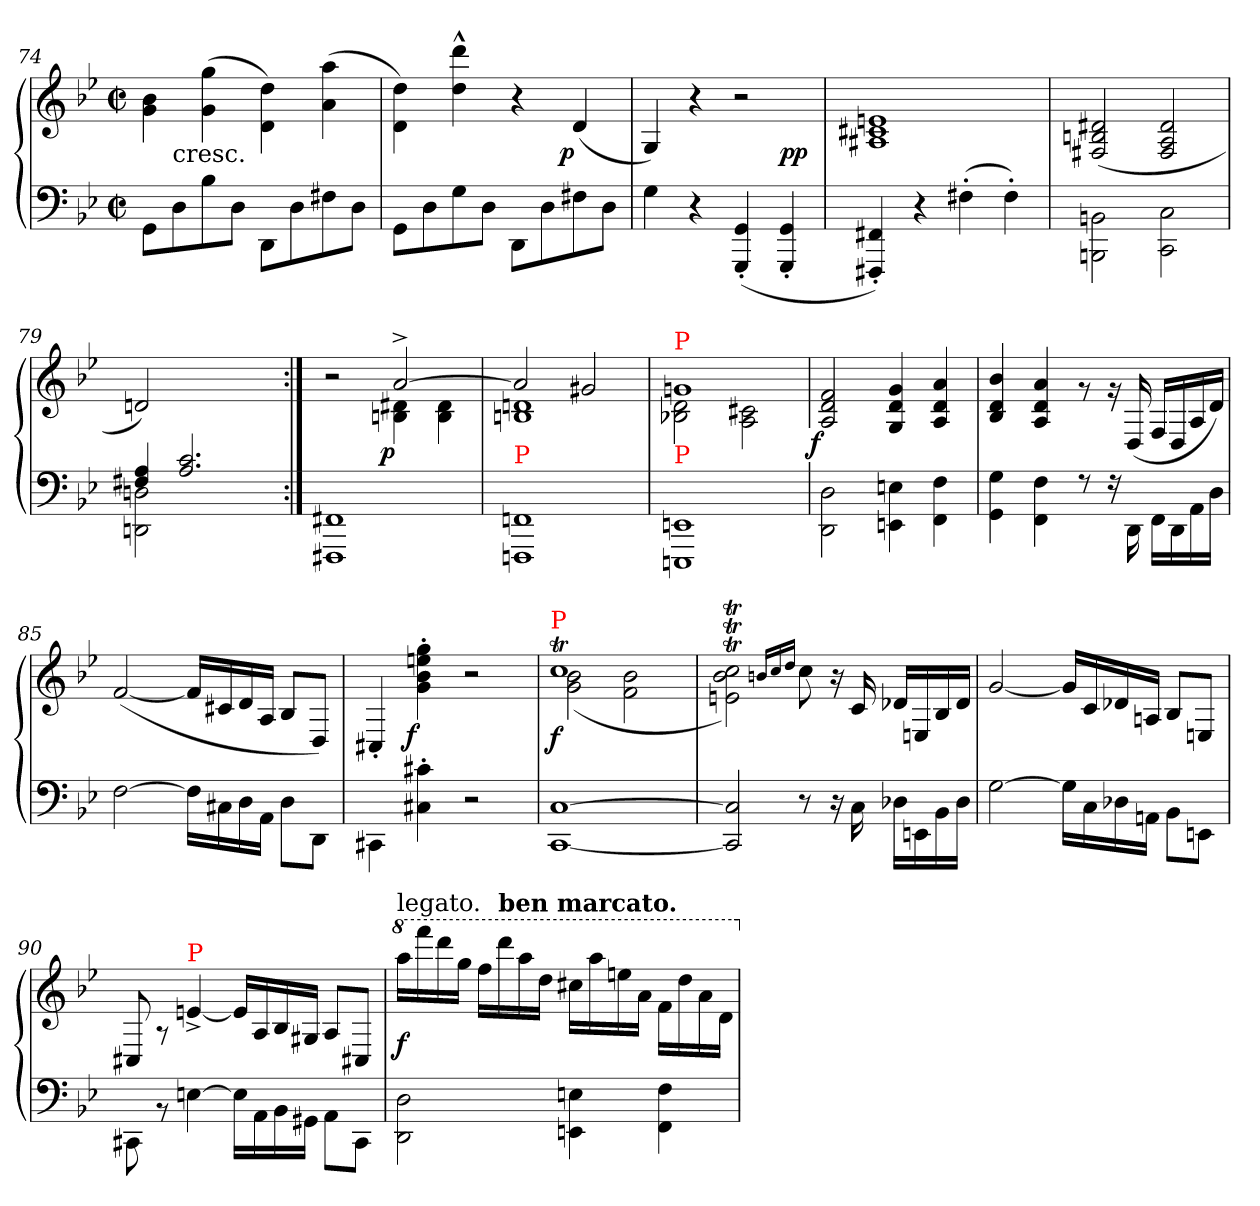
**kern	**kern	**dynam
*part1	*part1	*part1
*staff2	*staff1	*staff1/2
*clefF4	*clefG2	*
*k[b-e-]	*k[b-e-]	*
*g:	*g:	*
*M2/2	*M2/2	*
*met(c|)	*met(c|)	*
=74	=74	=74
*	*^	*
8GGL	4b-\ 4g\	8ryy	.
!	!	!LO:TX:c:t=cresc.	!
8D	.	2..ryy	.
8B-	(>4gg 4g	.	.
8DJ	.	.	.
8DD\L	4dd\ 4d\)	.	.
8D	.	.	.
8F#X	(>4aa 4a	.	.
8DJ	.	.	.
*	*v	*v	*
=75	=75	=75
8GG\L	4dd\ 4d\)	.
8D	.	.
8G	4ddd^^ 4dd^^	.
8DJ	.	.
8DD\L	4r	.
8D	.	.
!	!	!LO:DY:rj
8F#X	(>4d	p
8DJ	.	.
=76	=76	=76
*	*^	*
4G\	4G/)	2.ryy	.
4r	4r	.	.
(<4GG' 4GGG'	2r	.	.
4GG' 4GGG'	.	4ryy	pp
*	*v	*v	*
=77	=77	=77
4FF#X' 4FFF#X')	1en 1c#X 1A#X	.
4r	.	.
(>4F#X'	.	.
4F#')	.	.
=78	=78	=78
2BBn\ 2BBBn\	(>2d#X 2B 2F#X	.
2C\ 2CC\	2d#/ 2A/ 2F#/	.
=79	=79	=79
*^	*	*
4A 4F#X	2Dn 2DDn	2dn)	.
2.c 2.A	.	.	.
.	2ryy	2ryy	.
*v	*v	*	*
=80:|!	=80:|!	=80:|!
*	*^	*
1FF#X 1FFF#	2r	2ryy	.
!	!	!	!LO:DY:rj
.	[2a^	4d#X 4Bn	p
.	.	4d# 4B	.
=81	=81	=81	=81
!LO:TX:a:color=red:t=P	!	!	!
1FFn 1FFFn	2a]	1dn 1Bn	.
.	2g#X	.	.
=82	=82	=82	=82
!	!LO:TX:a:color=red:t=P	!	!
!LO:TX:a:color=red:t=P	!	!	!
1EEn 1EEEn	1gn	2d 2B-X	.
.	.	2c#X\ 2A\	.
=83	=83	=83	=83
!	!LO:TX:a:B:t=Risoluto.	!	!
!	!	!	!LO:DY:rj
*	*v	*v	*
2D\ 2DD\	2f/ 2d/ 2A/	f
4En\ 4EEn\	4g/ 4d/ 4G/	.
4F\ 4FF\	4a/ 4d/ 4A/	.
=84	=84	=84
4G\ 4GG\	4b- 4d 4B-	.
4F\ 4FF\	4a 4d 4A	.
8rF	8rg	.
16rF	16rg	.
16DD\	(>16D/	.
16FF\LL	16F/LL	.
16DD\	16D/	.
16AA\	16A/	.
16DJJ	16dJJ)	.
=85	=85	=85
[2F	(>[2f	.
16F\LL]	16fLL]	.
16C#X	16c#X	.
16D	16d	.
16AA\JJ	16A/JJ	.
8D\L	8B-/L	.
8DD\J	8D/J)	.
=86	=86	=86
4CC#X\	4C#X'>	.
!	!	!LO:DY:rj
4c#X'> 4C#X'>	4gg' 4een' 4b-' 4g'	f
2r	2r	.
=87	=87	=87
*	*^	*
!	!LO:TX:a:color=red:t=P	!	!
[1C [1CC	1ccT	(>2b- 2g	f
.	.	2b- 2f	.
*	*v	*v	*
=88	=88	=88
2C] 2CC]	2ccT\ 2b-T\ 2enT\)	.
.	16qqbn/LL	.
.	16qqcc/	.
.	16qqdd/JJ	.
8r	8cc	.
16r	16r	.
16C\	16c	.
16D-X\LL	16d-XLL	.
16EEn\	16En/	.
16BB-\	16B-/	.
16D-JJ	16d-JJ	.
=89	=89	=89
[2G	[2g	.
16G\LL]	16gLL]	.
16C	16c	.
16D-X	16d-X	.
16AAn\JJ	16An/JJ	.
8BB-\L	8B-/L	.
8EEn\J	(>8En/J	.
=90	=90	=90
8CC#X\	8C#X	.
8rBB	8rA	.
!	!LO:TX:a:color=red:t=P	!
[4En	[4en^<	.
16E\LL]	16eLL]	.
16AA\	16A/	.
16BB-\	16B-/	.
16GG#XJJ	16G#XJJ	.
8AA\L	8A/L	.
8CC#J	8C#XJ	.
=91	=91	=91
*	*8va	*
!	!LO:TX:a:t=legato.	!
2D\ 2DD\	16aaaLL	f
.	16ffff	.
.	16dddd	.
.	16gggJJ	.
.	16fffLL	.
!	!LO:TX:a:B:t=ben marcato.	!
.	16dddd	.
.	16aaa	.
.	16dddJJ	.
4En\ 4EEn\	16ccc#XLL	.
.	16aaa	.
.	16eeen	.
.	16aaJJ	.
4F\ 4FF\	16ff\LL	.
.	16ddd	.
.	16aa	.
.	16ddJJ	.
*	*X8va	*
=	=	=
*-	*-	*-
